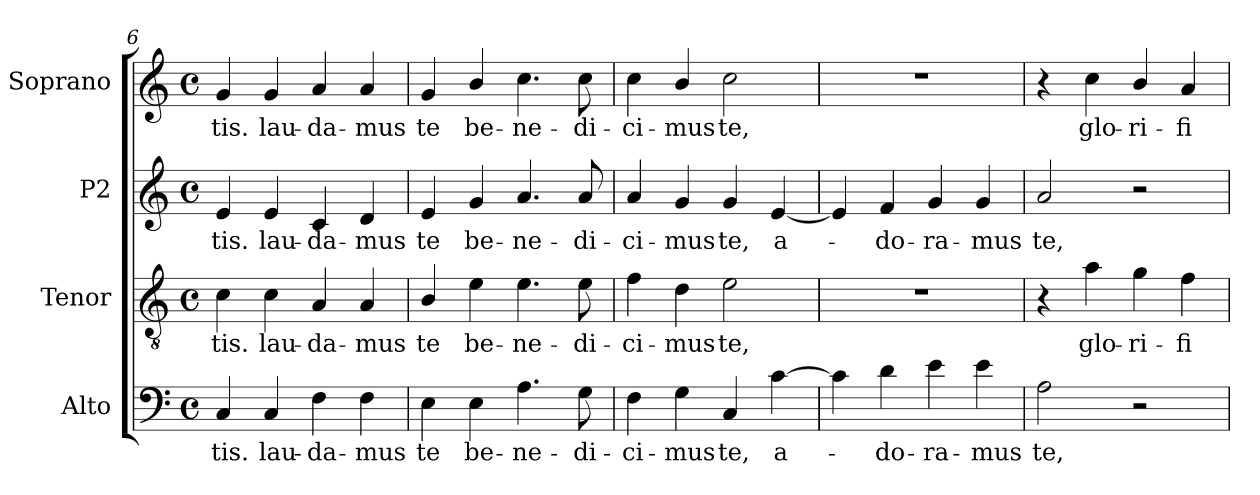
**kern	**text	**kern	**text	**kern	**text	**kern	**text
*part4	*part4	*part3	*part3	*part2	*part2	*part1	*part1
*staff4	*staff4	*staff3	*staff3	*staff2	*staff2	*staff1	*staff1
*I"Alto	*	*I"Tenor	*	*I"P2	*	*I"Soprano	*
*	*	*I'T.	*	*	*	*I'S.	*
*clefF4	*	*clefGv2	*	*clefG2	*	*clefG2	*
*	*	*ITrd7c12	*	*	*	*	*
*k[]	*	*k[]	*	*k[]	*	*k[]	*
*C:	*	*C:	*	*C:	*	*C:	*
*M4/4	*	*M4/4	*	*M4/4	*	*M4/4	*
*met(c)	*	*met(c)	*	*met(c)	*	*met(c)	*
=6	=6	=6	=6	=6	=6	=6	=6
!	!LO:LY:b:color=#000000	!	!	!	!	!	!
!	!	!	!LO:LY:b:color=#000000	!	!	!	!
!	!	!	!	!	!LO:LY:b:color=#000000	!	!
!	!	!	!	!	!	!	!LO:LY:b:color=#000000
4Ci/	-tis.	4Ci\	-tis.	4ei/	-tis.	4gi/	-tis.
!	!LO:LY:b:color=#000000	!	!	!	!	!	!
!	!	!	!LO:LY:b:color=#000000	!	!	!	!
!	!	!	!	!	!LO:LY:b:color=#000000	!	!
!	!	!	!	!	!	!	!LO:LY:b:color=#000000
4Ci/	lau-	4Ci\	lau-	4ei/	lau-	4gi/	lau-
!	!LO:LY:b:color=#000000	!	!	!	!	!	!
!	!	!	!LO:LY:b:color=#000000	!	!	!	!
!	!	!	!	!	!LO:LY:b:color=#000000	!	!
!	!	!	!	!	!	!	!LO:LY:b:color=#000000
4Fi\	-da-	4AAi/	-da-	4ci/	-da-	4ai/	-da-
!	!LO:LY:b:color=#000000	!	!	!	!	!	!
!	!	!	!LO:LY:b:color=#000000	!	!	!	!
!	!	!	!	!	!LO:LY:b:color=#000000	!	!
!	!	!	!	!	!	!	!LO:LY:b:color=#000000
4Fi\	-mus	4AAi/	-mus	4di/	-mus	4ai/	-mus
=7	=7	=7	=7	=7	=7	=7	=7
!	!LO:LY:b:color=#000000	!	!	!	!	!	!
!	!	!	!LO:LY:b:color=#000000	!	!	!	!
!	!	!	!	!	!LO:LY:b:color=#000000	!	!
!	!	!	!	!	!	!	!LO:LY:b:color=#000000
4Ei\	te	4BBi/	te	4ei/	te	4gi/	te
!	!LO:LY:b:color=#000000	!	!	!	!	!	!
!	!	!	!LO:LY:b:color=#000000	!	!	!	!
!	!	!	!	!	!LO:LY:b:color=#000000	!	!
!	!	!	!	!	!	!	!LO:LY:b:color=#000000
4Ei\	be-	4Ei\	be-	4gi/	be-	4bi/	be-
!	!LO:LY:b:color=#000000	!	!	!	!	!	!
!	!	!	!LO:LY:b:color=#000000	!	!	!	!
!	!	!	!	!	!LO:LY:b:color=#000000	!	!
!	!	!	!	!	!	!	!LO:LY:b:color=#000000
4.Ai\	-ne-	4.Ei\	-ne-	4.ai/	-ne-	4.cci\	-ne-
!	!LO:LY:b:color=#000000	!	!	!	!	!	!
!	!	!	!LO:LY:b:color=#000000	!	!	!	!
!	!	!	!	!	!LO:LY:b:color=#000000	!	!
!	!	!	!	!	!	!	!LO:LY:b:color=#000000
8Gi\	-di-	8Ei\	-di-	8ai/	-di-	8cci\	-di-
!!LO:LB:g=z
=8	=8	=8	=8	=8	=8	=8	=8
!	!LO:LY:b:color=#000000	!	!	!	!	!	!
!	!	!	!LO:LY:b:color=#000000	!	!	!	!
!	!	!	!	!	!LO:LY:b:color=#000000	!	!
!	!	!	!	!	!	!	!LO:LY:b:color=#000000
4Fi\	-ci-	4Fi\	-ci-	4ai/	-ci-	4cci\	-ci-
!	!LO:LY:b:color=#000000	!	!	!	!	!	!
!	!	!	!LO:LY:b:color=#000000	!	!	!	!
!	!	!	!	!	!LO:LY:b:color=#000000	!	!
!	!	!	!	!	!	!	!LO:LY:b:color=#000000
4Gi\	-mus	4Di\	-mus	4gi/	-mus	4bi/	-mus
!	!LO:LY:b:color=#000000	!	!	!	!	!	!
!	!	!	!LO:LY:b:color=#000000	!	!	!	!
!	!	!	!	!	!LO:LY:b:color=#000000	!	!
!	!	!	!	!	!	!	!LO:LY:b:color=#000000
4Ci/	te,	2Ei\	te,	4gi/	te,	2cci\	te,
!	!LO:LY:b:color=#000000	!	!	!	!	!	!
!	!	!	!	!	!LO:LY:b:color=#000000	!	!
[4ci\	a-	.	.	[4ei/	a-	.	.
=9	=9	=9	=9	=9	=9	=9	=9
4ci\]	.	1r	.	4ei/]	.	1r	.
!	!LO:LY:b:color=#000000	!	!	!	!	!	!
!	!	!	!	!	!LO:LY:b:color=#000000	!	!
4di\	-do-	.	.	4fi/	-do-	.	.
!	!LO:LY:b:color=#000000	!	!	!	!	!	!
!	!	!	!	!	!LO:LY:b:color=#000000	!	!
4ei\	-ra-	.	.	4gi/	-ra-	.	.
!	!LO:LY:b:color=#000000	!	!	!	!	!	!
!	!	!	!	!	!LO:LY:b:color=#000000	!	!
4ei\	-mus	.	.	4gi/	-mus	.	.
=10	=10	=10	=10	=10	=10	=10	=10
!	!LO:LY:b:color=#000000	!	!	!	!	!	!
!	!	!	!	!	!LO:LY:b:color=#000000	!	!
2Ai\	te,	4r	.	2ai/	te,	4r	.
!	!	!	!LO:LY:b:color=#000000	!	!	!	!
!	!	!	!	!	!	!	!LO:LY:b:color=#000000
.	.	4Ai\	glo-	.	.	4cci\	glo-
!	!	!	!LO:LY:b:color=#000000	!	!	!	!
!	!	!	!	!	!	!	!LO:LY:b:color=#000000
2r	.	4Gi\	-ri-	2r	.	4bi/	-ri-
!	!	!	!LO:LY:b:color=#000000	!	!	!	!
!	!	!	!	!	!	!	!LO:LY:b:color=#000000
.	.	4Fi\	-fi-	.	.	4ai/	-fi-
=	=	=	=	=	=	=	=
*-	*-	*-	*-	*-	*-	*-	*-
